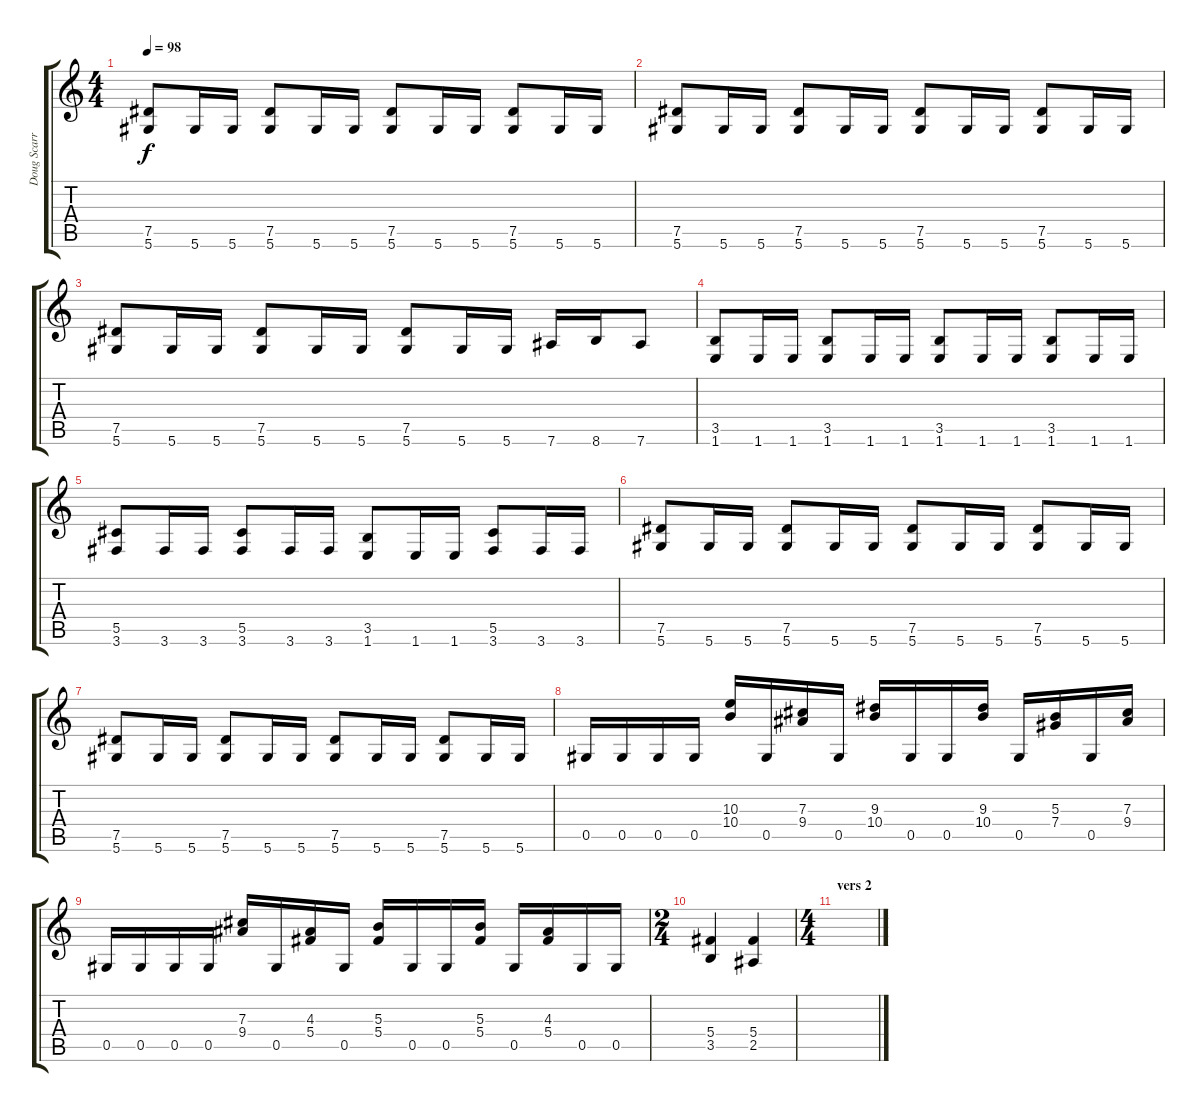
\track ("Doug Scarrat" "Doug Scarr") {instrument distortionguitar}
\staff {score tabs}
\tuning (Eb4 Bb3 Gb3 Db3 Ab2 Eb2) {hide}
\ts (4 4)
\tempo 98
\clef g2
\ks c
(7.5 5.6).8{dy f} 5.6.16 5.6.16 (7.5 5.6).8 5.6.16 5.6.16 (7.5 5.6).8 5.6.16 5.6.16 (7.5 5.6).8 5.6.16 5.6.16 |
(7.5 5.6).8 5.6.16 5.6.16 (7.5 5.6).8 5.6.16 5.6.16 (7.5 5.6).8 5.6.16 5.6.16 (7.5 5.6).8 5.6.16 5.6.16 |
(7.5 5.6).8 5.6.16 5.6.16 (7.5 5.6).8 5.6.16 5.6.16 (7.5 5.6).8 5.6.16 5.6.16 7.6.16 8.6.16 7.6.8 |
(3.5 1.6).8 1.6.16 1.6.16 (3.5 1.6).8 1.6.16 1.6.16 (3.5 1.6).8 1.6.16 1.6.16 (3.5 1.6).8 1.6.16 1.6.16 |
(5.5 3.6).8 3.6.16 3.6.16 (5.5 3.6).8 3.6.16 3.6.16 (3.5 1.6).8 1.6.16 1.6.16 (5.5 3.6).8 3.6.16 3.6.16 |
(7.5 5.6).8 5.6.16 5.6.16 (7.5 5.6).8 5.6.16 5.6.16 (7.5 5.6).8 5.6.16 5.6.16 (7.5 5.6).8 5.6.16 5.6.16 |
(7.5 5.6).8 5.6.16 5.6.16 (7.5 5.6).8 5.6.16 5.6.16 (7.5 5.6).8 5.6.16 5.6.16 (7.5 5.6).8 5.6.16 5.6.16 |
0.5.16 0.5.16 0.5.16 0.5.16 (10.3 10.4).16 0.5.16 (7.3 9.4).16 0.5.16 (9.3 10.4).16 0.5.16 0.5.16 (9.3 10.4).16 0.5.16 (5.3 7.4).16 0.5.16 (7.3 9.4).16 |
0.5.16 0.5.16 0.5.16 0.5.16 (7.3 9.4).16 0.5.16 (4.3 5.4).16 0.5.16 (5.3 5.4).16 0.5.16 0.5.16 (5.3 5.4).16 0.5.16 (4.3 5.4).16 0.5.16 0.5.16 |
\ts (2 4)
(5.4 3.5).4 (5.4 2.5).4 |
\ts (4 4)
\section ("" "vers 2")
